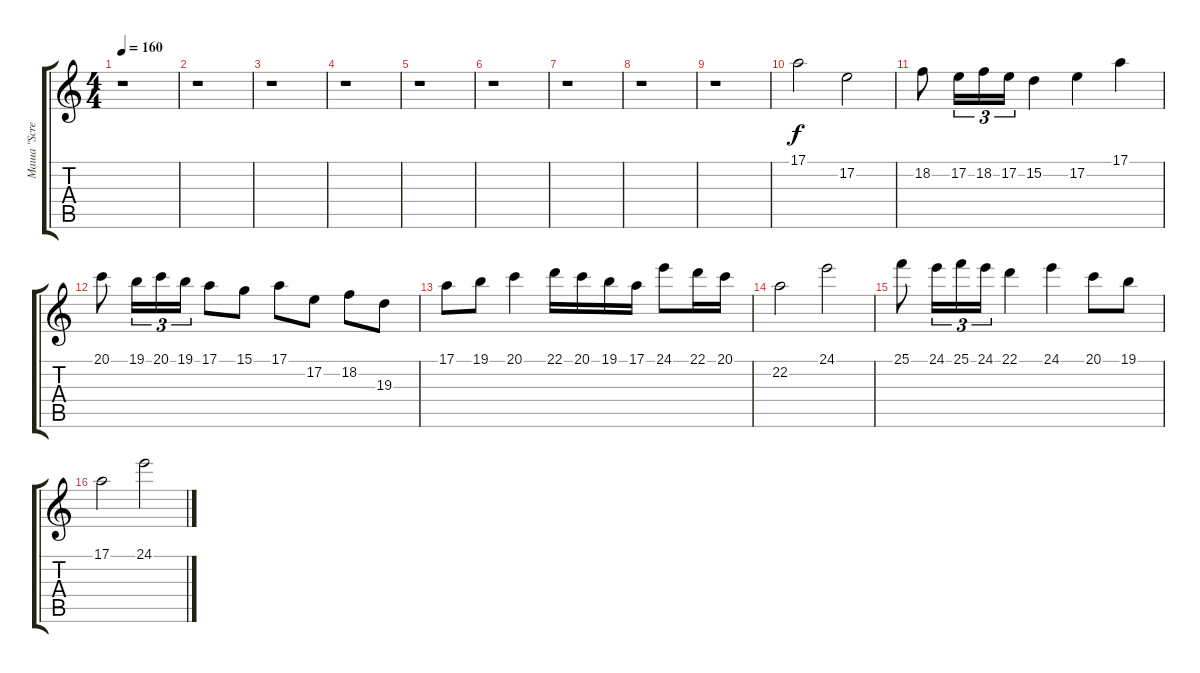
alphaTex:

\track ("Маша \"Scream\"" "Маша \"Scre") {instrument flute}
\staff {score tabs}
\tuning (E4 B3 G3 D3 A2 E2) {hide}
\ts (4 4)
\tempo 160
\clef g2
\ks c
r.1{dy f} |
r.1 |
r.1 |
r.1 |
r.1 |
r.1 |
r.1 |
r.1 |
r.1 |
17.1.2 17.2.2 |
18.2.8 17.2.16{tu (3 2)} 18.2.16{tu (3 2)} 17.2.16{tu (3 2)} 15.2.4 17.2.4 17.1.4 |
20.1.8 19.1.16{tu (3 2)} 20.1.16{tu (3 2)} 19.1.16{tu (3 2)} 17.1.8 15.1.8 17.1.8 17.2.8 18.2.8 19.3.8 |
17.1.8 19.1.8 20.1.4 22.1.16 20.1.16 19.1.16 17.1.16 24.1.8 22.1.16 20.1.16 |
22.2.2 24.1.2 |
25.1.8 24.1.16{tu (3 2)} 25.1.16{tu (3 2)} 24.1.16{tu (3 2)} 22.1.4 24.1.4 20.1.8 19.1.8 |
17.1.2 24.1.2
